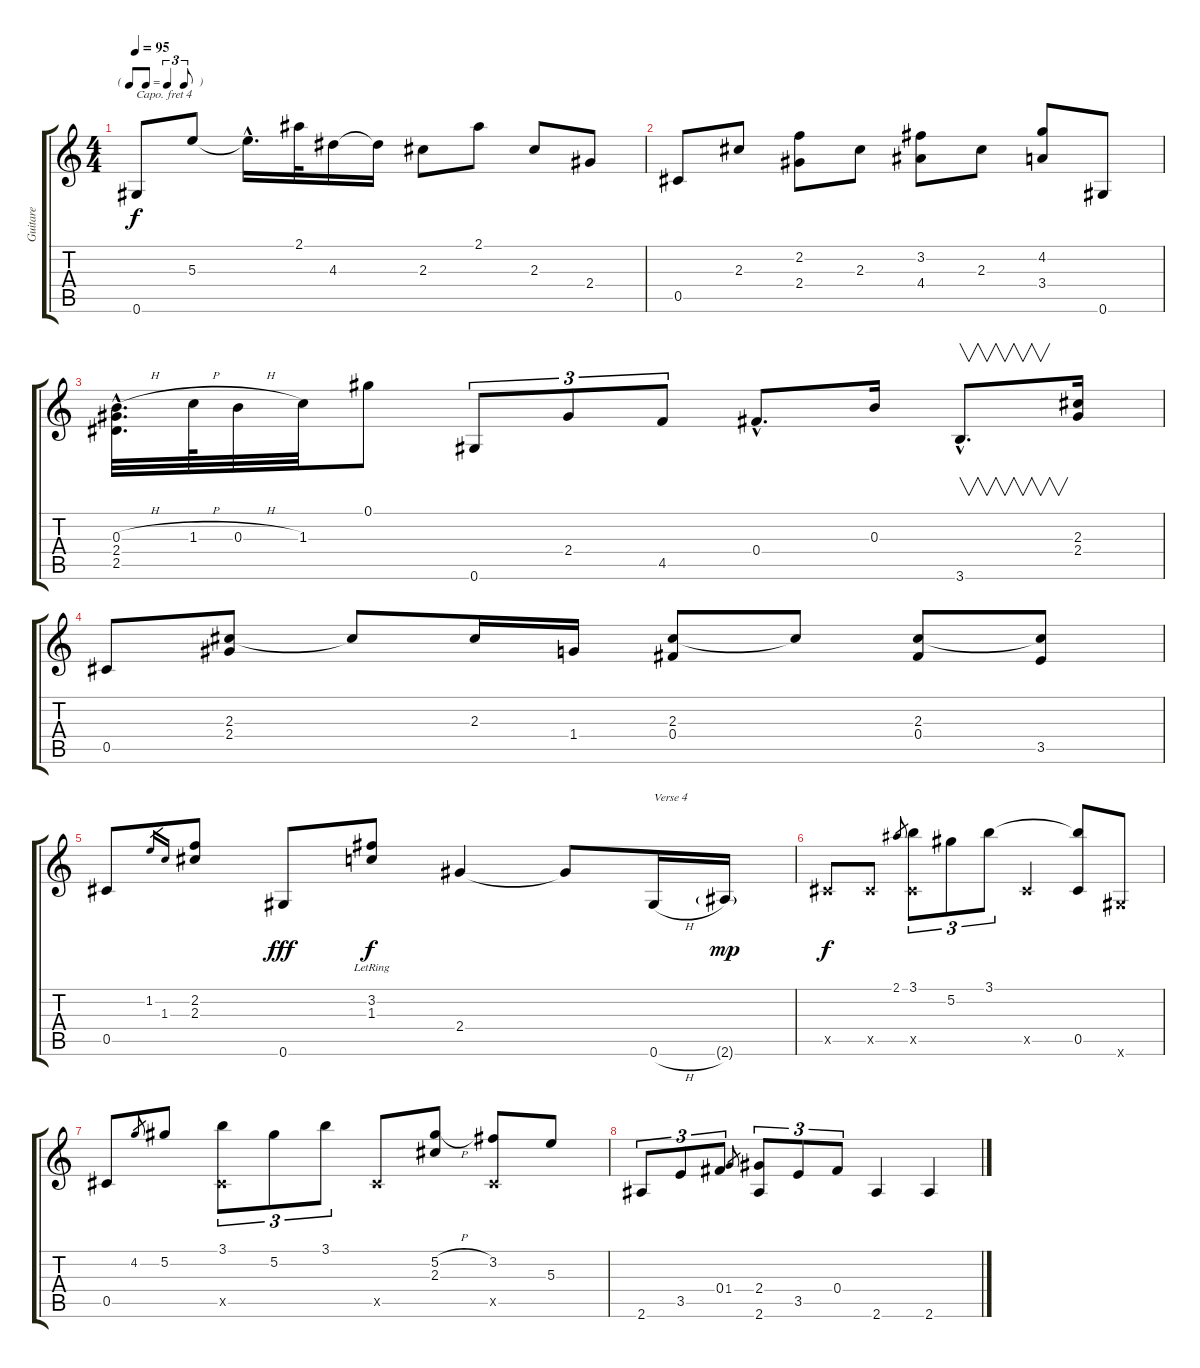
\track ("Guitare" "Guitare") {instrument acousticguitarsteel}
\staff {score tabs}
\capo 4
\tuning (E4 B3 G3 D3 A2 E2) {hide}
\ts (4 4)
\tf triplet8th
\tempo 95
\clef g2
\ks c
0.6.8{dy f} 5.3.8 5.3{hac t}.16{d} 2.1.32 4.3.16 4.3{t}.16 2.3.8 2.1.8 2.3.8 2.4.8 |
0.5.8 2.3.8 (2.2 2.4).8 2.3.8 (3.2 4.4).8 2.3.8 (4.2 3.4).8 0.6.8 |
(0.3{h hac} 2.4{hac} 2.5{hac}).32{d} 1.3{h}.64 0.3{h}.32 1.3.32 0.1.8 0.6.8{tu (3 2)} 2.4.8{tu (3 2)} 4.5.8{tu (3 2)} 0.4{hac}.8{d} 0.3.16 3.6{hac}.8{v d} (2.3 2.4).16 |
0.5.8 (2.3 2.4).8 2.3{t}.8 2.3.16 1.4.16 (2.3 0.4).8 2.3{t}.8 (2.3 0.4).8 (2.3{t} 3.5).8 |
0.5.8 1.2.16{gr} 1.3.16{gr} (2.2 2.3).8 0.6.8{dy fff} (3.2{lr} 1.3{lr}).8{dy f} 2.4.4 2.4{t}.8 0.6{h}.16{txt "Verse 4"} 2.6{g}.16{dy mp} |
0.5{x}.8{dy f} 0.5{x}.8 2.1.8{gr} (3.1 0.5{x}).8{tu (3 2)} 5.2.8{tu (3 2)} 3.1.8{tu (3 2)} 0.5{x}.4 (3.1{t} 0.5).8 0.6{x}.8 |
0.5.8 4.2.8{gr} 5.2.8 (3.1 0.5{x}).8{tu (3 2)} 5.2.8{tu (3 2)} 3.1.8{tu (3 2)} 0.5{x}.8 (5.2{h} 2.3).8 (3.2 0.5{x}).8 5.3.8 |
2.6.8{tu (3 2)} 3.5.8{tu (3 2)} 0.4.8{tu (3 2)} 1.4.8{gr} (2.4 2.6).8{tu (3 2)} 3.5.8{tu (3 2)} 0.4.8{tu (3 2)} 2.6.4 2.6.4
